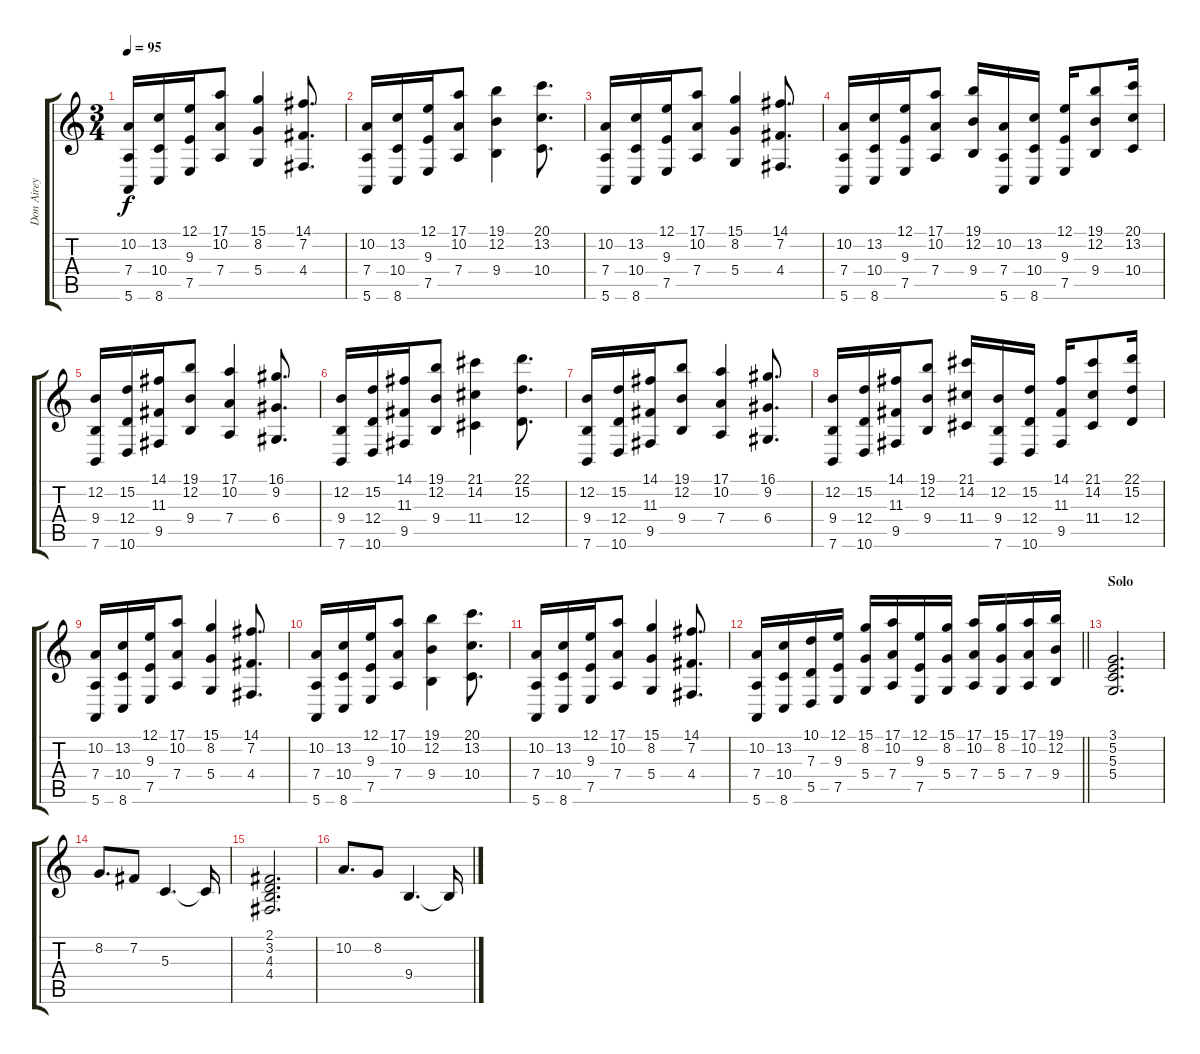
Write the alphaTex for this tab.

\track ("Don Airey" "Don Airey") {instrument lead3calliope}
\staff {score tabs}
\tuning (E4 B3 G3 D3 A2 E2) {hide}
\ts (3 4)
\tempo 95
\clef g2
\ks c
(10.2 7.4 5.6).16{dy f} (13.2 10.4 8.6).16 (12.1 9.3 7.5).16 (17.1 10.2 7.4).8 (15.1 8.2 5.4).4 (14.1 7.2 4.4).8{d} |
(10.2 7.4 5.6).16 (13.2 10.4 8.6).16 (12.1 9.3 7.5).16 (17.1 10.2 7.4).8 (19.1 12.2 9.4).4 (20.1 13.2 10.4).8{d} |
(10.2 7.4 5.6).16 (13.2 10.4 8.6).16 (12.1 9.3 7.5).16 (17.1 10.2 7.4).8 (15.1 8.2 5.4).4 (14.1 7.2 4.4).8{d} |
(10.2 7.4 5.6).16 (13.2 10.4 8.6).16 (12.1 9.3 7.5).16 (17.1 10.2 7.4).8 (19.1 12.2 9.4).16 (10.2 7.4 5.6).16 (13.2 10.4 8.6).16 (12.1 9.3 7.5).16 (19.1 12.2 9.4).8 (20.1 13.2 10.4).16 |
(12.2 9.4 7.6).16 (15.2 12.4 10.6).16 (14.1 11.3 9.5).16 (19.1 12.2 9.4).8 (17.1 10.2 7.4).4 (16.1 9.2 6.4).8{d} |
(12.2 9.4 7.6).16 (15.2 12.4 10.6).16 (14.1 11.3 9.5).16 (19.1 12.2 9.4).8 (21.1 14.2 11.4).4 (22.1 15.2 12.4).8{d} |
(12.2 9.4 7.6).16 (15.2 12.4 10.6).16 (14.1 11.3 9.5).16 (19.1 12.2 9.4).8 (17.1 10.2 7.4).4 (16.1 9.2 6.4).8{d} |
(12.2 9.4 7.6).16 (15.2 12.4 10.6).16 (14.1 11.3 9.5).16 (19.1 12.2 9.4).8 (21.1 14.2 11.4).16 (12.2 9.4 7.6).16 (15.2 12.4 10.6).16 (14.1 11.3 9.5).16 (21.1 14.2 11.4).8 (22.1 15.2 12.4).16 |
(10.2 7.4 5.6).16 (13.2 10.4 8.6).16 (12.1 9.3 7.5).16 (17.1 10.2 7.4).8 (15.1 8.2 5.4).4 (14.1 7.2 4.4).8{d} |
(10.2 7.4 5.6).16 (13.2 10.4 8.6).16 (12.1 9.3 7.5).16 (17.1 10.2 7.4).8 (19.1 12.2 9.4).4 (20.1 13.2 10.4).8{d} |
(10.2 7.4 5.6).16 (13.2 10.4 8.6).16 (12.1 9.3 7.5).16 (17.1 10.2 7.4).8 (15.1 8.2 5.4).4 (14.1 7.2 4.4).8{d} |
\barLineRight lightlight
(10.2 7.4 5.6).16 (13.2 10.4 8.6).16 (10.1 7.3 5.5).16 (12.1 9.3 7.5).16 (15.1 8.2 5.4).16 (17.1 10.2 7.4).16 (12.1 9.3 7.5).16 (15.1 8.2 5.4).16 (17.1 10.2 7.4).16 (15.1 8.2 5.4).16 (17.1 10.2 7.4).16 (19.1 12.2 9.4).16 |
\section ("" "Solo")
(3.1 5.2 5.3 5.4).2{d} |
8.2.8{d} 7.2.8 5.3.4{d} 5.3{t}.16 |
(2.1 3.2 4.3 4.4).2{d} |
10.2.8{d} 8.2.8 9.4.4{d} 9.4{t}.16
